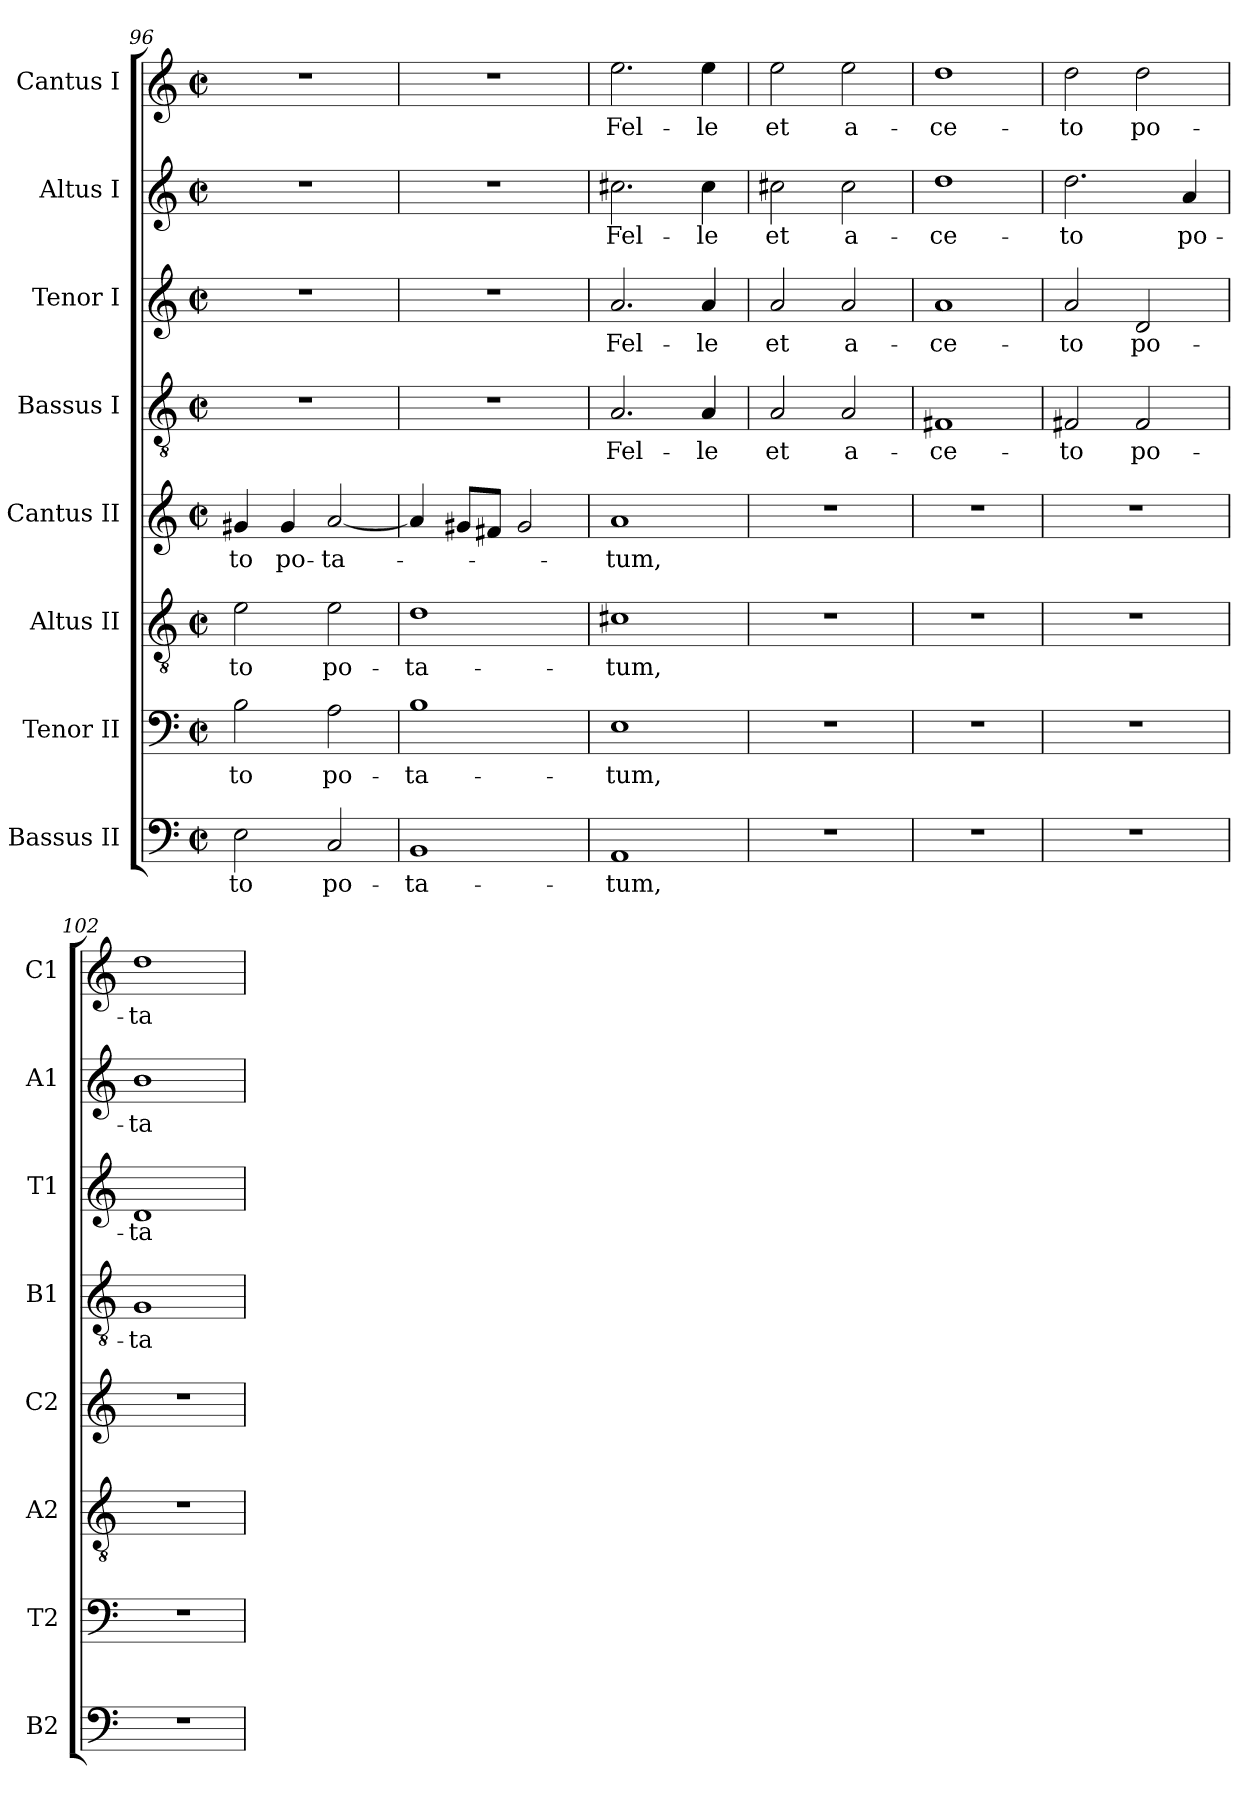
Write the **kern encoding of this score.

**kern	**text	**kern	**text	**kern	**text	**kern	**text	**kern	**text	**kern	**text	**kern	**text	**kern	**text
*part8	*part8	*part7	*part7	*part6	*part6	*part5	*part5	*part4	*part4	*part3	*part3	*part2	*part2	*part1	*part1
*staff8	*staff8	*staff7	*staff7	*staff6	*staff6	*staff5	*staff5	*staff4	*staff4	*staff3	*staff3	*staff2	*staff2	*staff1	*staff1
*I"Bassus II	*	*I"Tenor II	*	*I"Altus II	*	*I"Cantus II	*	*I"Bassus I	*	*I"Tenor I	*	*I"Altus I	*	*I"Cantus I	*
*I'B2	*	*I'T2	*	*I'A2	*	*I'C2	*	*I'B1	*	*I'T1	*	*I'A1	*	*I'C1	*
!!LO:LB:g=z
*clefF4	*	*clefF4	*	*clefGv2	*	*clefG2	*	*clefGv2	*	*clefG2	*	*clefG2	*	*clefG2	*
*k[]	*	*k[]	*	*k[]	*	*k[]	*	*k[]	*	*k[]	*	*k[]	*	*k[]	*
*C:	*	*C:	*	*C:	*	*C:	*	*C:	*	*C:	*	*C:	*	*C:	*
*M2/2	*	*M2/2	*	*M2/2	*	*M2/2	*	*M2/2	*	*M2/2	*	*M2/2	*	*M2/2	*
*met(c|)	*	*met(c|)	*	*met(c|)	*	*met(c|)	*	*met(c|)	*	*met(c|)	*	*met(c|)	*	*met(c|)	*
=96	=96	=96	=96	=96	=96	=96	=96	=96	=96	=96	=96	=96	=96	=96	=96
!	!LO:LY:b	!	!	!	!	!	!	!	!	!	!	!	!	!	!
!	!	!	!LO:LY:b	!	!	!	!	!	!	!	!	!	!	!	!
!	!	!	!	!	!LO:LY:b	!	!	!	!	!	!	!	!	!	!
!	!	!	!	!	!	!	!LO:LY:b	!	!	!	!	!	!	!	!
2E\	-to	2B\	-to	2e\	-to	4g#X/	-to	1r	.	1r	.	1r	.	1r	.
!	!	!	!	!	!	!	!LO:LY:b	!	!	!	!	!	!	!	!
.	.	.	.	.	.	4g#/	po-	.	.	.	.	.	.	.	.
!	!LO:LY:b	!	!	!	!	!	!	!	!	!	!	!	!	!	!
!	!	!	!LO:LY:b	!	!	!	!	!	!	!	!	!	!	!	!
!	!	!	!	!	!LO:LY:b	!	!	!	!	!	!	!	!	!	!
!	!	!	!	!	!	!	!LO:LY:b	!	!	!	!	!	!	!	!
2C/	po-	2A\	po-	2e\	po-	[2a/	-ta-	.	.	.	.	.	.	.	.
=97	=97	=97	=97	=97	=97	=97	=97	=97	=97	=97	=97	=97	=97	=97	=97
!	!LO:LY:b	!	!	!	!	!	!	!	!	!	!	!	!	!	!
!	!	!	!LO:LY:b	!	!	!	!	!	!	!	!	!	!	!	!
!	!	!	!	!	!LO:LY:b	!	!	!	!	!	!	!	!	!	!
1BB	-ta-	1B	-ta-	1d	-ta-	4a/]	.	1r	.	1r	.	1r	.	1r	.
.	.	.	.	.	.	8g#X/L	.	.	.	.	.	.	.	.	.
.	.	.	.	.	.	8f#X/J	.	.	.	.	.	.	.	.	.
.	.	.	.	.	.	2g#/	.	.	.	.	.	.	.	.	.
=98	=98	=98	=98	=98	=98	=98	=98	=98	=98	=98	=98	=98	=98	=98	=98
!	!LO:LY:b	!	!	!	!	!	!	!	!	!	!	!	!	!	!
!	!	!	!LO:LY:b	!	!	!	!	!	!	!	!	!	!	!	!
!	!	!	!	!	!LO:LY:b	!	!	!	!	!	!	!	!	!	!
!	!	!	!	!	!	!	!LO:LY:b	!	!	!	!	!	!	!	!
!	!	!	!	!	!	!	!	!	!LO:LY:b	!	!	!	!	!	!
!	!	!	!	!	!	!	!	!	!	!	!LO:LY:b	!	!	!	!
!	!	!	!	!	!	!	!	!	!	!	!	!	!LO:LY:b	!	!
!	!	!	!	!	!	!	!	!	!	!	!	!	!	!	!LO:LY:b
1AA	-tum,	1E	-tum,	1c#X	-tum,	1a	-tum,	2.A/	Fel-	2.a/	Fel-	2.cc#X\	Fel-	2.ee\	Fel-
!	!	!	!	!	!	!	!	!	!LO:LY:b	!	!	!	!	!	!
!	!	!	!	!	!	!	!	!	!	!	!LO:LY:b	!	!	!	!
!	!	!	!	!	!	!	!	!	!	!	!	!	!LO:LY:b	!	!
!	!	!	!	!	!	!	!	!	!	!	!	!	!	!	!LO:LY:b
.	.	.	.	.	.	.	.	4A/	-le	4a/	-le	4cc#\	-le	4ee\	-le
=99	=99	=99	=99	=99	=99	=99	=99	=99	=99	=99	=99	=99	=99	=99	=99
!	!	!	!	!	!	!	!	!	!LO:LY:b	!	!	!	!	!	!
!	!	!	!	!	!	!	!	!	!	!	!LO:LY:b	!	!	!	!
!	!	!	!	!	!	!	!	!	!	!	!	!	!LO:LY:b	!	!
!	!	!	!	!	!	!	!	!	!	!	!	!	!	!	!LO:LY:b
1r	.	1r	.	1r	.	1r	.	2A/	et	2a/	et	2cc#X\	et	2ee\	et
!	!	!	!	!	!	!	!	!	!LO:LY:b	!	!	!	!	!	!
!	!	!	!	!	!	!	!	!	!	!	!LO:LY:b	!	!	!	!
!	!	!	!	!	!	!	!	!	!	!	!	!	!LO:LY:b	!	!
!	!	!	!	!	!	!	!	!	!	!	!	!	!	!	!LO:LY:b
.	.	.	.	.	.	.	.	2A/	a-	2a/	a-	2cc#\	a-	2ee\	a-
=100	=100	=100	=100	=100	=100	=100	=100	=100	=100	=100	=100	=100	=100	=100	=100
!	!	!	!	!	!	!	!	!	!LO:LY:b	!	!	!	!	!	!
!	!	!	!	!	!	!	!	!	!	!	!LO:LY:b	!	!	!	!
!	!	!	!	!	!	!	!	!	!	!	!	!	!LO:LY:b	!	!
!	!	!	!	!	!	!	!	!	!	!	!	!	!	!	!LO:LY:b
1r	.	1r	.	1r	.	1r	.	1F#X	-ce-	1a	-ce-	1dd	-ce-	1dd	-ce-
=101	=101	=101	=101	=101	=101	=101	=101	=101	=101	=101	=101	=101	=101	=101	=101
!	!	!	!	!	!	!	!	!	!LO:LY:b	!	!	!	!	!	!
!	!	!	!	!	!	!	!	!	!	!	!LO:LY:b	!	!	!	!
!	!	!	!	!	!	!	!	!	!	!	!	!	!LO:LY:b	!	!
!	!	!	!	!	!	!	!	!	!	!	!	!	!	!	!LO:LY:b
1r	.	1r	.	1r	.	1r	.	2F#X/	-to	2a/	-to	2.dd\	-to	2dd\	-to
!	!	!	!	!	!	!	!	!	!LO:LY:b	!	!	!	!	!	!
!	!	!	!	!	!	!	!	!	!	!	!LO:LY:b	!	!	!	!
!	!	!	!	!	!	!	!	!	!	!	!	!	!	!	!LO:LY:b
.	.	.	.	.	.	.	.	2F#/	po-	2d/	po-	.	.	2dd\	po-
!	!	!	!	!	!	!	!	!	!	!	!	!	!LO:LY:b	!	!
.	.	.	.	.	.	.	.	.	.	.	.	4a/	po-	.	.
=102	=102	=102	=102	=102	=102	=102	=102	=102	=102	=102	=102	=102	=102	=102	=102
!	!	!	!	!	!	!	!	!	!LO:LY:b	!	!	!	!	!	!
!	!	!	!	!	!	!	!	!	!	!	!LO:LY:b	!	!	!	!
!	!	!	!	!	!	!	!	!	!	!	!	!	!LO:LY:b	!	!
!	!	!	!	!	!	!	!	!	!	!	!	!	!	!	!LO:LY:b
1r	.	1r	.	1r	.	1r	.	1G	-ta-	1d	-ta-	1b	-ta-	1dd	-ta-
=	=	=	=	=	=	=	=	=	=	=	=	=	=	=	=
*-	*-	*-	*-	*-	*-	*-	*-	*-	*-	*-	*-	*-	*-	*-	*-
